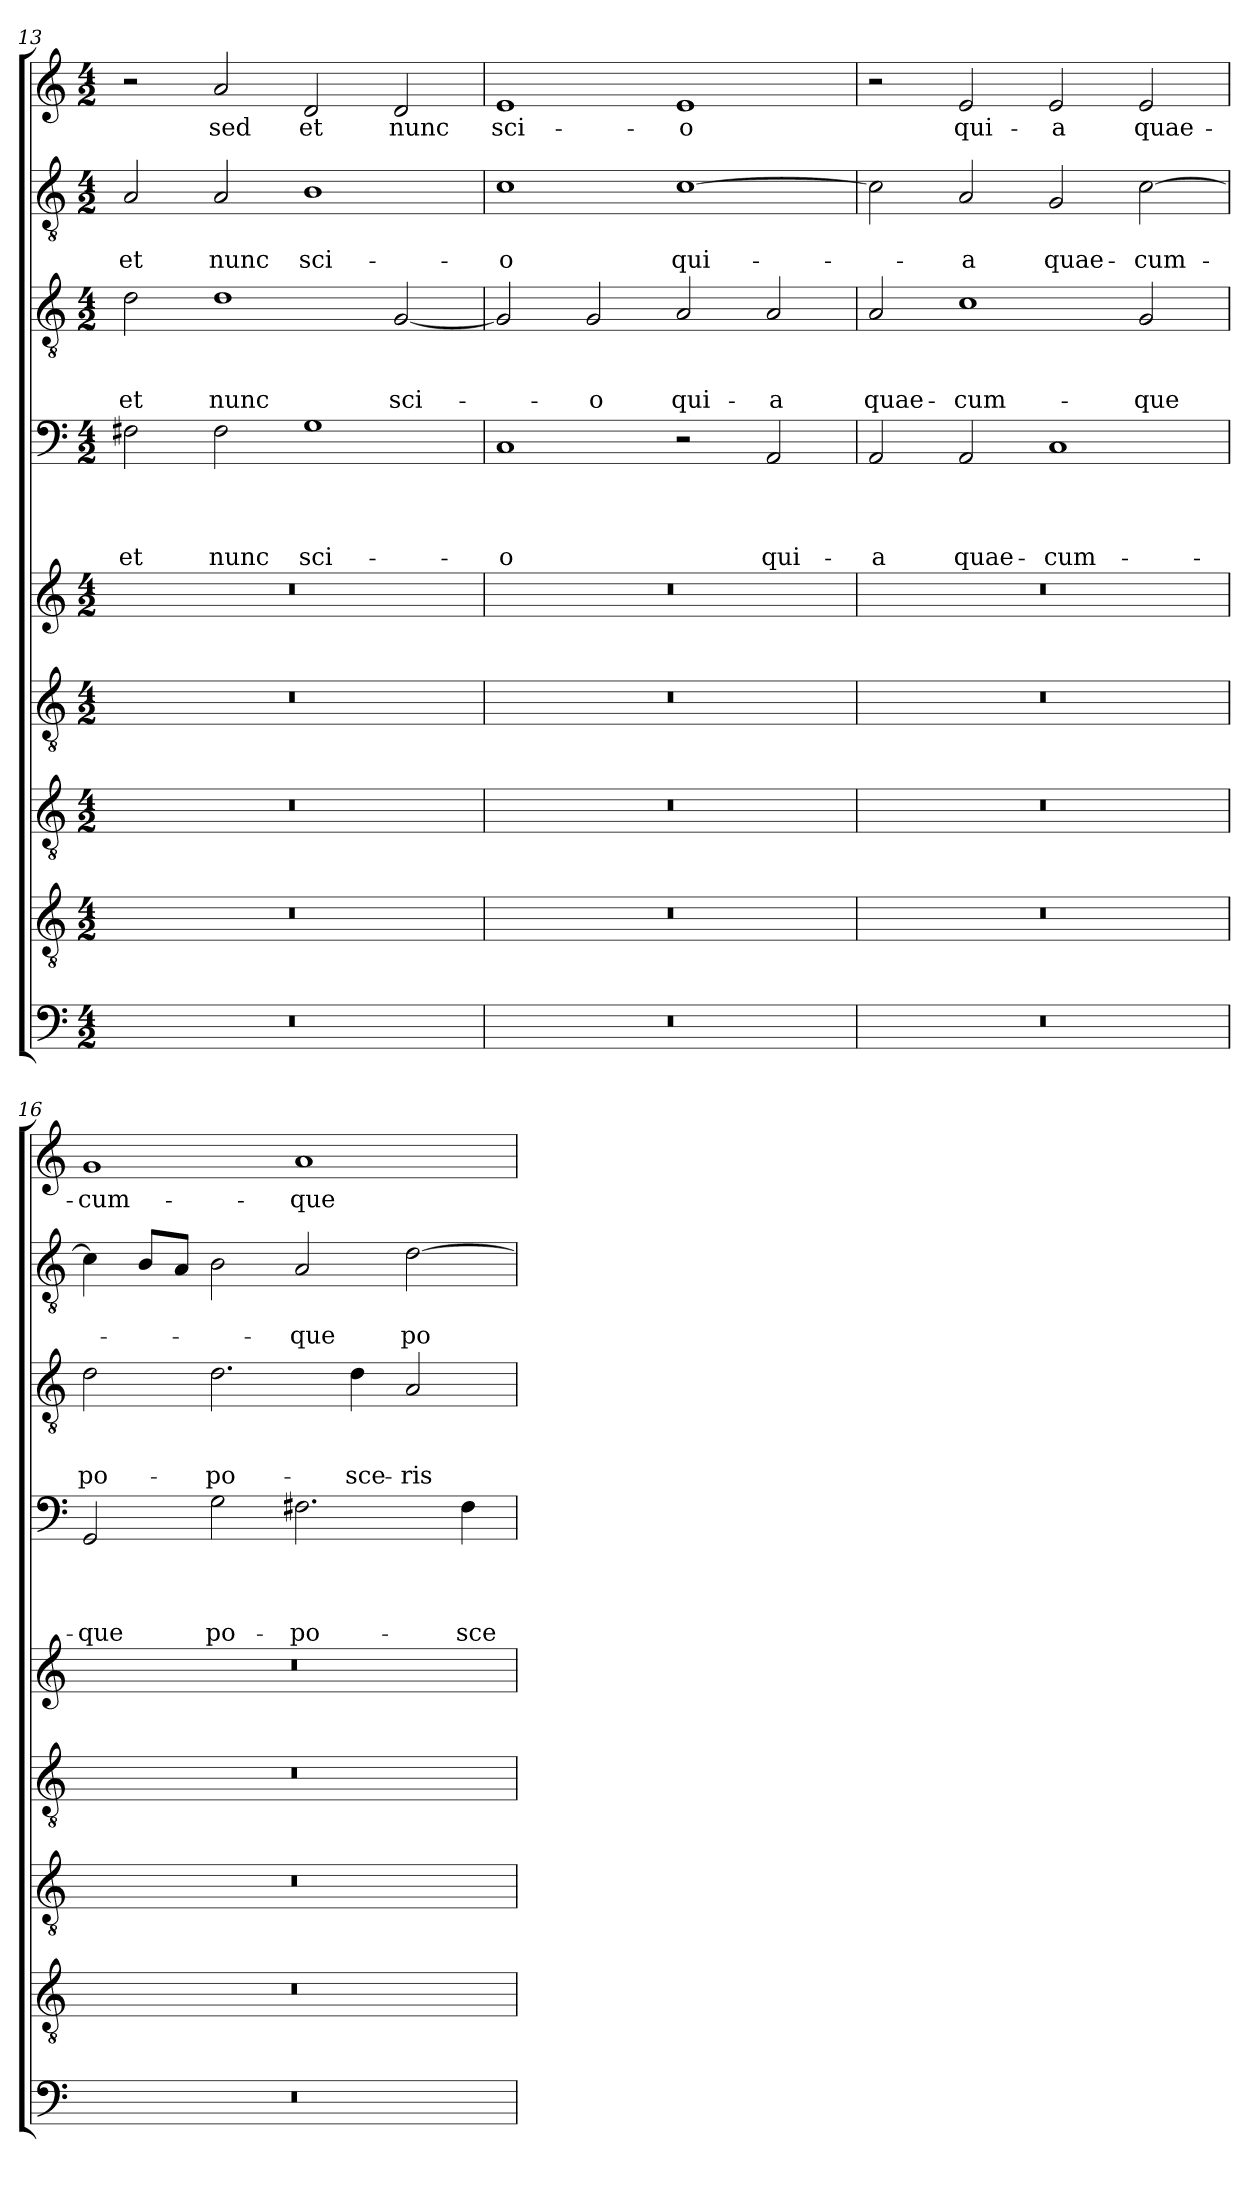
**kern	**kern	**kern	**kern	**kern	**kern	**text	**text	**text	**text	**kern	**text	**text	**text	**kern	**text	**text	**kern	**text
*part9	*part8	*part7	*part6	*part5	*part4	*part4	*part4	*part4	*part4	*part3	*part3	*part3	*part3	*part2	*part2	*part2	*part1	*part1
*staff9	*staff8	*staff7	*staff6	*staff5	*staff4	*staff4	*staff4	*staff4	*staff4	*staff3	*staff3	*staff3	*staff3	*staff2	*staff2	*staff2	*staff1	*staff1
!!LO:LB:g=z
*clefF4	*clefGv2	*clefGv2	*clefGv2	*clefG2	*clefF4	*	*	*	*	*clefGv2	*	*	*	*clefGv2	*	*	*clefG2	*
*k[]	*k[]	*k[]	*k[]	*k[]	*k[]	*	*	*	*	*k[]	*	*	*	*k[]	*	*	*k[]	*
*a:	*a:	*a:	*a:	*a:	*a:	*	*	*	*	*a:	*	*	*	*a:	*	*	*a:	*
*M4/2	*M4/2	*M4/2	*M4/2	*M4/2	*M4/2	*	*	*	*	*M4/2	*	*	*	*M4/2	*	*	*M4/2	*
=13	=13	=13	=13	=13	=13	=13	=13	=13	=13	=13	=13	=13	=13	=13	=13	=13	=13	=13
!	!	!	!	!	!	!	!	!	!LO:LY:b	!	!	!	!LO:LY:b	!	!	!LO:LY:b	!	!
0r	0r	0r	0r	0r	2F#X\	.	.	.	et	2d\	.	.	et	2A/	.	et	2r	.
!	!	!	!	!	!	!	!	!	!LO:LY:b	!	!	!	!LO:LY:b	!	!	!LO:LY:b	!	!LO:LY:b
.	.	.	.	.	2F#\	.	.	.	nunc	1d	.	.	nunc	2A/	.	nunc	2a/	sed
!	!	!	!	!	!	!	!	!	!LO:LY:b	!	!	!	!	!	!	!LO:LY:b	!	!LO:LY:b
.	.	.	.	.	1G	.	.	.	sci-	.	.	.	.	1B	.	sci-	2d/	et
!	!	!	!	!	!	!	!	!	!	!	!	!	!LO:LY:b	!	!	!	!	!LO:LY:b
.	.	.	.	.	.	.	.	.	.	[2G/	.	.	sci-	.	.	.	2d/	nunc
=14	=14	=14	=14	=14	=14	=14	=14	=14	=14	=14	=14	=14	=14	=14	=14	=14	=14	=14
!	!	!	!	!	!	!	!	!	!LO:LY:b	!	!	!	!	!	!	!LO:LY:b	!	!LO:LY:b
0r	0r	0r	0r	0r	1C	.	.	.	-o	2G/]	.	.	.	1c	.	-o	1e	sci-
!	!	!	!	!	!	!	!	!	!	!	!	!	!LO:LY:b	!	!	!	!	!
.	.	.	.	.	.	.	.	.	.	2G/	.	.	-o	.	.	.	.	.
!	!	!	!	!	!	!	!	!	!	!	!	!	!LO:LY:b	!	!	!LO:LY:b	!	!LO:LY:b
.	.	.	.	.	2r	.	.	.	.	2A/	.	.	qui-	[1c	.	qui-	1e	-o
!	!	!	!	!	!	!	!	!	!LO:LY:b	!	!	!	!LO:LY:b	!	!	!	!	!
.	.	.	.	.	2AA/	.	.	.	qui-	2A/	.	.	-a	.	.	.	.	.
=15	=15	=15	=15	=15	=15	=15	=15	=15	=15	=15	=15	=15	=15	=15	=15	=15	=15	=15
!	!	!	!	!	!	!	!	!	!LO:LY:b	!	!	!	!LO:LY:b	!	!	!	!	!
0r	0r	0r	0r	0r	2AA/	.	.	.	-a	2A/	.	.	quae-	2c\]	.	.	2r	.
!	!	!	!	!	!	!	!	!	!LO:LY:b	!	!	!	!LO:LY:b	!	!	!LO:LY:b	!	!LO:LY:b
.	.	.	.	.	2AA/	.	.	.	quae-	1c	.	.	-cum-	2A/	.	-a	2e/	qui-
!	!	!	!	!	!	!	!	!	!LO:LY:b	!	!	!	!	!	!	!LO:LY:b	!	!LO:LY:b
.	.	.	.	.	1C	.	.	.	-cum-	.	.	.	.	2G/	.	quae-	2e/	-a
!	!	!	!	!	!	!	!	!	!	!	!	!	!LO:LY:b	!	!	!LO:LY:b	!	!LO:LY:b
.	.	.	.	.	.	.	.	.	.	2G/	.	.	-que	[2c\	.	-cum-	2e/	quae-
=16	=16	=16	=16	=16	=16	=16	=16	=16	=16	=16	=16	=16	=16	=16	=16	=16	=16	=16
!	!	!	!	!	!	!	!	!	!LO:LY:b	!	!	!	!LO:LY:b	!	!	!	!	!LO:LY:b
0r	0r	0r	0r	0r	2GG/	.	.	.	-que	2d\	.	.	po-	4c\]	.	.	1g	-cum-
.	.	.	.	.	.	.	.	.	.	.	.	.	.	8B/L	.	.	.	.
.	.	.	.	.	.	.	.	.	.	.	.	.	.	8A/J	.	.	.	.
!	!	!	!	!	!	!	!	!	!LO:LY:b	!	!	!	!LO:LY:b	!	!	!	!	!
.	.	.	.	.	2G\	.	.	.	po-	2.d\	.	.	-po-	2B\	.	.	.	.
!	!	!	!	!	!	!	!	!	!LO:LY:b	!	!	!	!	!	!	!LO:LY:b	!	!LO:LY:b
.	.	.	.	.	2.F#X\	.	.	.	-po-	.	.	.	.	2A/	.	-que	1a	-que
!	!	!	!	!	!	!	!	!	!	!	!	!	!LO:LY:b	!	!	!	!	!
.	.	.	.	.	.	.	.	.	.	4d\	.	.	-sce-	.	.	.	.	.
!	!	!	!	!	!	!	!	!	!	!	!	!	!LO:LY:b	!	!	!LO:LY:b	!	!
.	.	.	.	.	.	.	.	.	.	2A/	.	.	-ris	[2d\	.	po-	.	.
!	!	!	!	!	!	!	!	!	!LO:LY:b	!	!	!	!	!	!	!	!	!
.	.	.	.	.	4F#\	.	.	.	-sce-	.	.	.	.	.	.	.	.	.
=	=	=	=	=	=	=	=	=	=	=	=	=	=	=	=	=	=	=
*-	*-	*-	*-	*-	*-	*-	*-	*-	*-	*-	*-	*-	*-	*-	*-	*-	*-	*-
